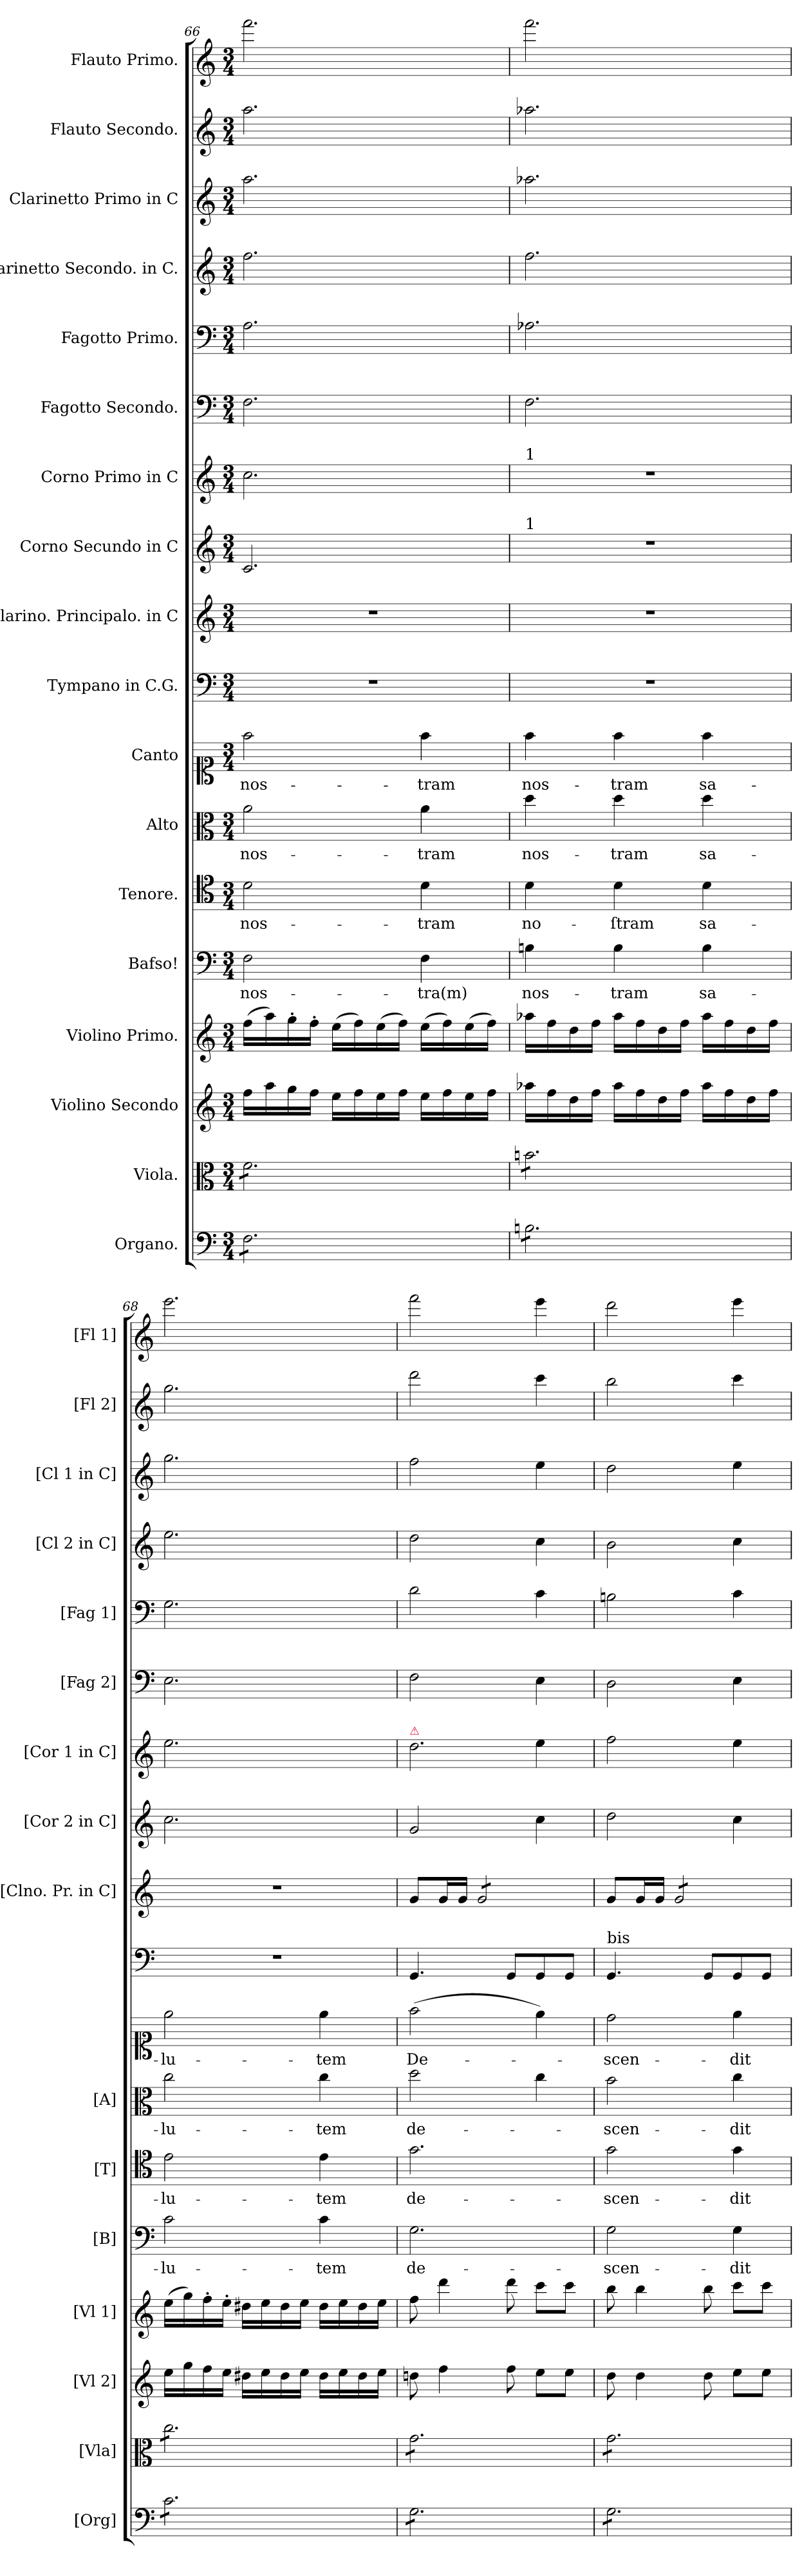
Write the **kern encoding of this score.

**kern	**kern	**kern	**kern	**kern	**text	**kern	**text	**kern	**text	**kern	**text	**kern	**kern	**kern	**kern	**kern	**kern	**kern	**kern	**kern	**kern
*part18	*part17	*part16	*part15	*part14	*part14	*part13	*part13	*part12	*part12	*part11	*part11	*part10	*part9	*part8	*part7	*part6	*part5	*part4	*part3	*part2	*part1
*staff18	*staff17	*staff16	*staff15	*staff14	*staff14	*staff13	*staff13	*staff12	*staff12	*staff11	*staff11	*staff10	*staff9	*staff8	*staff7	*staff6	*staff5	*staff4	*staff3	*staff2	*staff1
*I"Organo.	*I"Viola.	*I"Violino Secondo	*I"Violino Primo.	*I"Bafso!	*	*I"Tenore.	*	*I"Alto	*	*I"Canto	*	*I"Tympano in C.G.	*I"Clarino. Principalo. in C	*I"Corno Secundo in C	*I"Corno Primo in C	*I"Fagotto Secondo.	*I"Fagotto Primo.	*I"Clarinetto Secondo. in C.	*I"Clarinetto Primo in C	*I"Flauto Secondo.	*I"Flauto Primo.
*I'[Org]	*I'[Vla]	*I'[Vl 2]	*I'[Vl 1]	*I'[B]	*	*I'[T]	*	*I'[A]	*	*	*	*	*I'[Clno. Pr. in C]	*I'[Cor 2 in C]	*I'[Cor 1 in C]	*I'[Fag 2]	*I'[Fag 1]	*I'[Cl 2 in C]	*I'[Cl 1 in C]	*I'[Fl 2]	*I'[Fl 1]
*clefF4	*clefC3	*clefG2	*clefG2	*clefF4	*	*clefC4	*	*clefC3	*	*clefC1	*	*clefF4	*clefG2	*clefG2	*clefG2	*clefF4	*clefF4	*clefG2	*clefG2	*clefG2	*clefG2
*k[]	*k[]	*k[]	*k[]	*k[]	*	*k[]	*	*k[]	*	*k[]	*	*k[]	*k[]	*k[]	*k[]	*k[]	*k[]	*k[]	*k[]	*k[]	*k[]
*C:	*C:	*C:	*C:	*C:	*	*C:	*	*C:	*	*C:	*	*C:	*C:	*C:	*C:	*C:	*C:	*C:	*C:	*C:	*C:
*M3/4	*M3/4	*M3/4	*M3/4	*M3/4	*	*M3/4	*	*M3/4	*	*M3/4	*	*M3/4	*M3/4	*M3/4	*M3/4	*M3/4	*M3/4	*M3/4	*M3/4	*M3/4	*M3/4
=66	=66	=66	=66	=66	=66	=66	=66	=66	=66	=66	=66	=66	=66	=66	=66	=66	=66	=66	=66	=66	=66
*tremolo	*	*	*	*	*	*	*	*	*	*	*	*	*	*	*	*	*	*	*	*	*
*	*tremolo	*	*	*	*	*	*	*	*	*	*	*	*	*	*	*	*	*	*	*	*
8F\L	8f\L	16ff\LL	(>16ff\LL	2F\	nos-	2d\	nos-	2a\	nos-	2ff\	nos-	2.r	2.r	2.c/	2.cc\	2.F\	2.A\	2.ff\	2.aa\	2.aa\	2.fff\
.	.	16aa\	16aa\)	.	.	.	.	.	.	.	.	.	.	.	.	.	.	.	.	.	.
8F\	8f\	16gg\	16gg'>\	.	.	.	.	.	.	.	.	.	.	.	.	.	.	.	.	.	.
.	.	16ff\JJ	16ff'>\JJ	.	.	.	.	.	.	.	.	.	.	.	.	.	.	.	.	.	.
8F\	8f\	16ee\LL	(>16ee\LL	.	.	.	.	.	.	.	.	.	.	.	.	.	.	.	.	.	.
.	.	16ff\	16ff\)	.	.	.	.	.	.	.	.	.	.	.	.	.	.	.	.	.	.
8F\	8f\	16ee\	(>16ee\	.	.	.	.	.	.	.	.	.	.	.	.	.	.	.	.	.	.
.	.	16ff\JJ	16ff\JJ)	.	.	.	.	.	.	.	.	.	.	.	.	.	.	.	.	.	.
8F\	8f\	16ee\LL	(>16ee\LL	4F\	-tra(m)	4d\	-tram	4a\	-tram	4ff\	-tram	.	.	.	.	.	.	.	.	.	.
.	.	16ff\	16ff\)	.	.	.	.	.	.	.	.	.	.	.	.	.	.	.	.	.	.
8F\J	8f\J	16ee\	(>16ee\	.	.	.	.	.	.	.	.	.	.	.	.	.	.	.	.	.	.
.	.	16ff\JJ	16ff\JJ)	.	.	.	.	.	.	.	.	.	.	.	.	.	.	.	.	.	.
=67	=67	=67	=67	=67	=67	=67	=67	=67	=67	=67	=67	=67	=67	=67	=67	=67	=67	=67	=67	=67	=67
!	!	!	!	!	!	!	!	!	!	!	!	!	!	!	!LO:TX:a:t=1	!	!	!	!	!	!
!	!	!	!	!	!	!	!	!	!	!	!	!	!	!LO:TX:a:t=1	!	!	!	!	!	!	!
!	!	!	!	!	!LO:LY:i	!	!	!	!LO:LY:i	!	!LO:LY:i	!	!	!	!	!	!	!	!	!	!
8Bn\L	8bn\L	16aa-X\LL	16aa-X\LL	4Bn\	nos-	4d\	no-	4dd\	nos-	4ff\	nos-	2.r	2.r	2.r	2.r	2.F\	2.A-X\	2.ff\	2.aa-X\	2.aa-X\	2.fff\
.	.	16ff\	16ff\	.	.	.	.	.	.	.	.	.	.	.	.	.	.	.	.	.	.
8Bn\	8bn\	16dd\	16dd\	.	.	.	.	.	.	.	.	.	.	.	.	.	.	.	.	.	.
.	.	16ff\JJ	16ff\JJ	.	.	.	.	.	.	.	.	.	.	.	.	.	.	.	.	.	.
!	!	!	!	!	!LO:LY:i	!	!	!	!LO:LY:i	!	!LO:LY:i	!	!	!	!	!	!	!	!	!	!
8Bn\	8bn\	16aa-\LL	16aa-\LL	4B\	-tram	4d\	-ſtram	4dd\	-tram	4ff\	-tram	.	.	.	.	.	.	.	.	.	.
.	.	16ff\	16ff\	.	.	.	.	.	.	.	.	.	.	.	.	.	.	.	.	.	.
8Bn\	8bn\	16dd\	16dd\	.	.	.	.	.	.	.	.	.	.	.	.	.	.	.	.	.	.
.	.	16ff\JJ	16ff\JJ	.	.	.	.	.	.	.	.	.	.	.	.	.	.	.	.	.	.
8Bn\	8bn\	16aa-\LL	16aa-\LL	4B\	sa-	4d\	sa-	4dd\	sa-	4ff\	sa-	.	.	.	.	.	.	.	.	.	.
.	.	16ff\	16ff\	.	.	.	.	.	.	.	.	.	.	.	.	.	.	.	.	.	.
8Bn\J	8bn\J	16dd\	16dd\	.	.	.	.	.	.	.	.	.	.	.	.	.	.	.	.	.	.
.	.	16ff\JJ	16ff\JJ	.	.	.	.	.	.	.	.	.	.	.	.	.	.	.	.	.	.
=68	=68	=68	=68	=68	=68	=68	=68	=68	=68	=68	=68	=68	=68	=68	=68	=68	=68	=68	=68	=68	=68
8c\L	8cc\L	16ee\LL	(>16ee\LL	2c\	-lu-	2e\	-lu-	2cc\	-lu-	2ee\	-lu-	2.r	2.r	2.cc\	2.ee\	2.E\	2.G\	2.ee\	2.gg\	2.gg\	2.eee\
.	.	16gg\	16gg\)	.	.	.	.	.	.	.	.	.	.	.	.	.	.	.	.	.	.
8c\	8cc\	16ff\	16ff'>\	.	.	.	.	.	.	.	.	.	.	.	.	.	.	.	.	.	.
.	.	16ee\JJ	16ee'>\JJ	.	.	.	.	.	.	.	.	.	.	.	.	.	.	.	.	.	.
8c\	8cc\	16dd#X\LL	16dd#X\LL	.	.	.	.	.	.	.	.	.	.	.	.	.	.	.	.	.	.
.	.	16ee\	16ee\	.	.	.	.	.	.	.	.	.	.	.	.	.	.	.	.	.	.
8c\	8cc\	16dd#\	16dd#\	.	.	.	.	.	.	.	.	.	.	.	.	.	.	.	.	.	.
.	.	16ee\JJ	16ee\JJ	.	.	.	.	.	.	.	.	.	.	.	.	.	.	.	.	.	.
8c\	8cc\	16dd#\LL	16dd#\LL	4c\	-tem	4e\	-tem	4cc\	-tem	4ee\	-tem	.	.	.	.	.	.	.	.	.	.
.	.	16ee\	16ee\	.	.	.	.	.	.	.	.	.	.	.	.	.	.	.	.	.	.
8c\J	8cc\J	16dd#\	16dd#\	.	.	.	.	.	.	.	.	.	.	.	.	.	.	.	.	.	.
.	.	16ee\JJ	16ee\JJ	.	.	.	.	.	.	.	.	.	.	.	.	.	.	.	.	.	.
=69	=69	=69	=69	=69	=69	=69	=69	=69	=69	=69	=69	=69	=69	=69	=69	=69	=69	=69	=69	=69	=69
!	!	!	!	!	!	!	!	!	!	!	!	!	!	!	!LO:TX:a:color=crimson:t=⚠	!	!	!	!	!	!
!	!	!	!	!	!	!	!	!	!	!	!	!	!	!	!LO:N:vis=2.	!	!	!	!	!	!
8G\L	8g\L	8ddn\	8ff\	2.G\	de-	2.g\	de-	2dd\	de-	(>2ff\	De-	4.GG/	8g/L	2g/	2dd\	2F\	2d\	2dd\	2ff\	2ddd\	2fff\
8G\	8g\	4ff\	4ddd\	.	.	.	.	.	.	.	.	.	16g/L	.	.	.	.	.	.	.	.
.	.	.	.	.	.	.	.	.	.	.	.	.	16g/JJ	.	.	.	.	.	.	.	.
!	!	!	!	!	!	!	!	!	!	!	!	!	!LO:TX:b:color=crimson:t=⚠	!	!	!	!	!	!	!	!
*	*	*	*	*	*	*	*	*	*	*	*	*	*tremolo	*	*	*	*	*	*	*	*
8G\	8g\	.	.	.	.	.	.	.	.	.	.	.	8g/L	.	.	.	.	.	.	.	.
8G\	8g\	8ff\	8ddd\	.	.	.	.	.	.	.	.	8GG/L	8g/	.	.	.	.	.	.	.	.
8G\	8g\	8ee\L	8ccc\L	.	.	.	.	4cc\	.	4ee\)	.	8GG/	8g/	4cc\	4ee\	4E\	4c\	4cc\	4ee\	4ccc\	4eee\
8G\J	8g\J	8ee\J	8ccc\J	.	.	.	.	.	.	.	.	8GG/J	8g/J	.	.	.	.	.	.	.	.
*	*	*	*	*	*	*	*	*	*	*	*	*	*Xtremolo	*	*	*	*	*	*	*	*
=70	=70	=70	=70	=70	=70	=70	=70	=70	=70	=70	=70	=70	=70	=70	=70	=70	=70	=70	=70	=70	=70
!	!	!	!	!	!	!	!	!	!	!	!	!LO:TX:a:t=bis	!	!	!	!	!	!	!	!	!
8G\L	8g\L	8dd\	8bb\	2G\	-scen-	2g\	-scen-	2b\	-scen-	2dd\	-scen-	4.GG/	8g/L	2dd\	2ff\	2D\	2Bn\	2b\	2dd\	2bb\	2ddd\
8G\	8g\	4dd\	4bb\	.	.	.	.	.	.	.	.	.	16g/L	.	.	.	.	.	.	.	.
.	.	.	.	.	.	.	.	.	.	.	.	.	16g/JJ	.	.	.	.	.	.	.	.
!	!	!	!	!	!	!	!	!	!	!	!	!	!LO:TX:b:color=crimson:t=⚠	!	!	!	!	!	!	!	!
*	*	*	*	*	*	*	*	*	*	*	*	*	*tremolo	*	*	*	*	*	*	*	*
8G\	8g\	.	.	.	.	.	.	.	.	.	.	.	8g/L	.	.	.	.	.	.	.	.
8G\	8g\	8dd\	8bb\	.	.	.	.	.	.	.	.	8GG/L	8g/	.	.	.	.	.	.	.	.
8G\	8g\	8ee\L	8ccc\L	4G\	-dit	4g\	-dit	4cc\	-dit	4ee\	-dit	8GG/	8g/	4cc\	4ee\	4E\	4c\	4cc\	4ee\	4ccc\	4eee\
8G\J	8g\J	8ee\J	8ccc\J	.	.	.	.	.	.	.	.	8GG/J	8g/J	.	.	.	.	.	.	.	.
*	*	*	*	*	*	*	*	*	*	*	*	*	*Xtremolo	*	*	*	*	*	*	*	*
*	*Xtremolo	*	*	*	*	*	*	*	*	*	*	*	*	*	*	*	*	*	*	*	*
*Xtremolo	*	*	*	*	*	*	*	*	*	*	*	*	*	*	*	*	*	*	*	*	*
=	=	=	=	=	=	=	=	=	=	=	=	=	=	=	=	=	=	=	=	=	=
*-	*-	*-	*-	*-	*-	*-	*-	*-	*-	*-	*-	*-	*-	*-	*-	*-	*-	*-	*-	*-	*-
